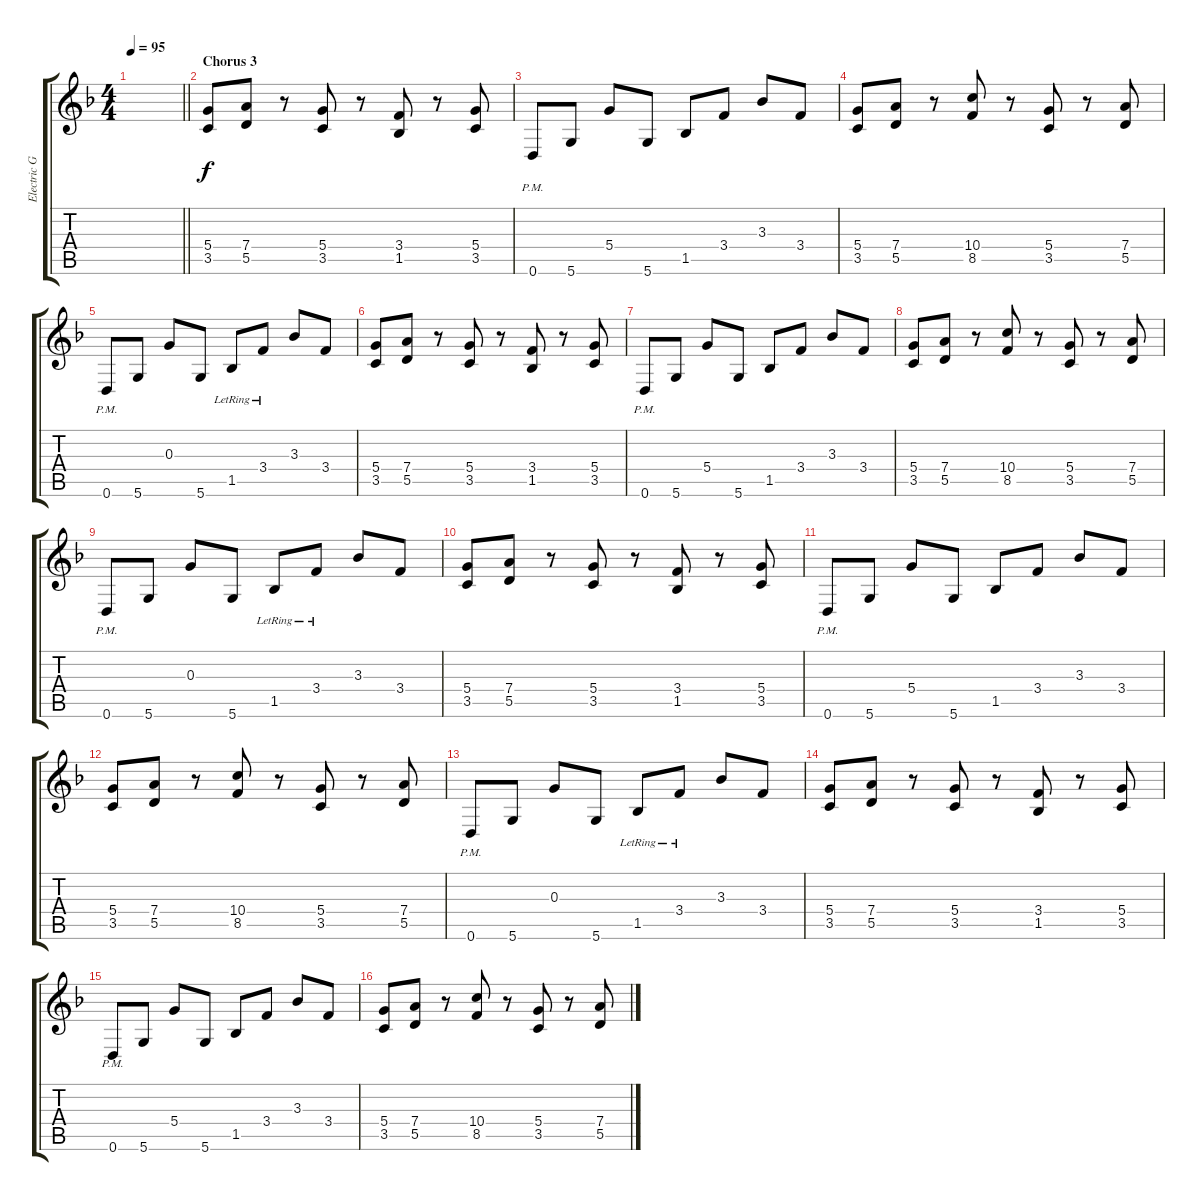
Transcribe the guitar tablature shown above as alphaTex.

\track ("Electric Guitar (Richie Faulkner)" "Electric G") {instrument distortionguitar}
\staff {score tabs}
\tuning (E4 B3 G3 D3 A2 D2) {hide}
\ts (4 4)
\tempo 95
\clef g2
\barLineRight lightlight
\ks dminor
|
\section ("" "Chorus 3")
(5.4 3.5).8{volume 12} (7.4 5.5).8 r.8 (5.4 3.5).8 r.8 (3.4 1.5).8 r.8 (5.4 3.5).8 |
0.6{pm}.8 5.6.8 5.4.8 5.6.8 1.5.8 3.4.8 3.3.8 3.4.8 |
(5.4 3.5).8 (7.4 5.5).8 r.8 (10.4 8.5).8 r.8 (5.4 3.5).8 r.8 (7.4 5.5).8 |
0.6{pm}.8 5.6.8 0.3.8 5.6.8 1.5{lr}.8 3.4{lr}.8 3.3.8 3.4.8 |
(5.4 3.5).8 (7.4 5.5).8 r.8 (5.4 3.5).8 r.8 (3.4 1.5).8 r.8 (5.4 3.5).8 |
0.6{pm}.8 5.6.8 5.4.8 5.6.8 1.5.8 3.4.8 3.3.8 3.4.8 |
(5.4 3.5).8 (7.4 5.5).8 r.8 (10.4 8.5).8 r.8 (5.4 3.5).8 r.8 (7.4 5.5).8 |
0.6{pm}.8 5.6.8 0.3.8 5.6.8 1.5{lr}.8 3.4{lr}.8 3.3.8 3.4.8 |
(5.4 3.5).8 (7.4 5.5).8 r.8 (5.4 3.5).8 r.8 (3.4 1.5).8 r.8 (5.4 3.5).8 |
0.6{pm}.8 5.6.8 5.4.8 5.6.8 1.5.8 3.4.8 3.3.8 3.4.8 |
(5.4 3.5).8 (7.4 5.5).8 r.8 (10.4 8.5).8 r.8 (5.4 3.5).8 r.8 (7.4 5.5).8 |
0.6{pm}.8 5.6.8 0.3.8 5.6.8 1.5{lr}.8 3.4{lr}.8 3.3.8 3.4.8 |
(5.4 3.5).8 (7.4 5.5).8 r.8 (5.4 3.5).8 r.8 (3.4 1.5).8 r.8 (5.4 3.5).8 |
0.6{pm}.8 5.6.8 5.4.8 5.6.8 1.5.8 3.4.8 3.3.8 3.4.8 |
(5.4 3.5).8 (7.4 5.5).8 r.8 (10.4 8.5).8 r.8 (5.4 3.5).8 r.8 (7.4 5.5).8
